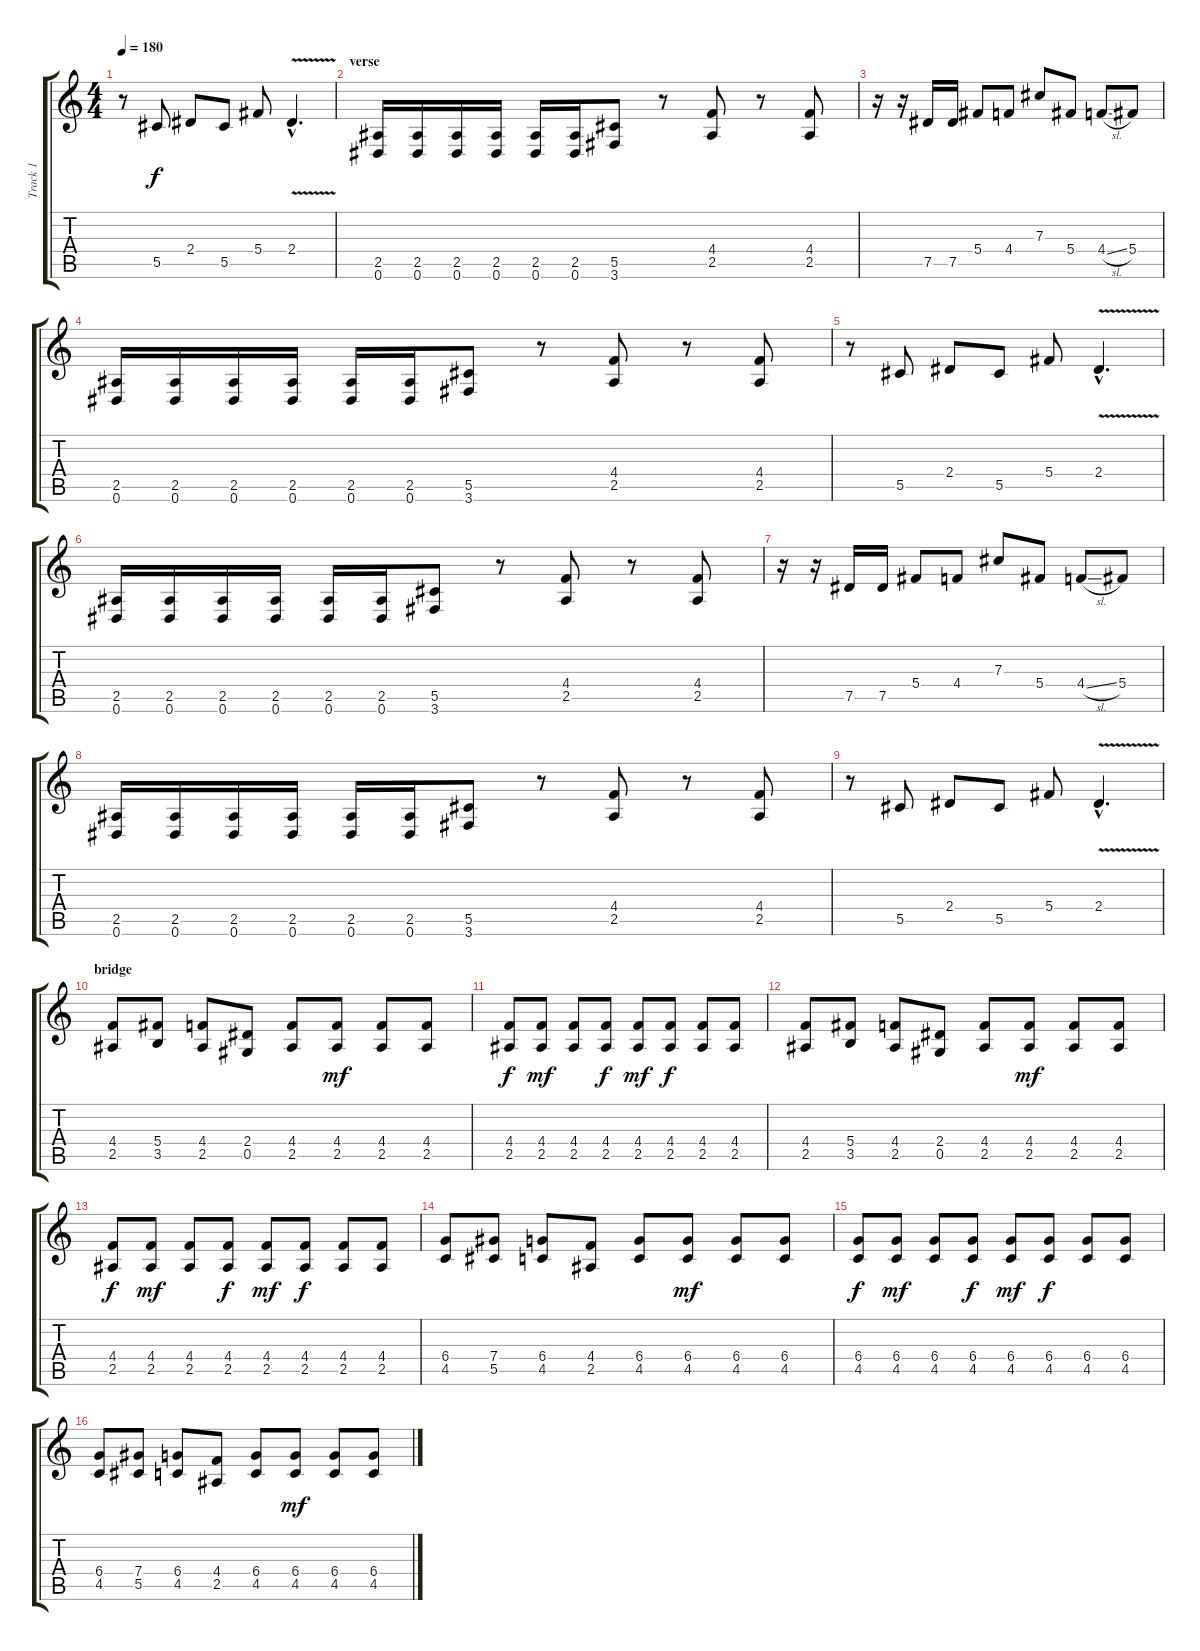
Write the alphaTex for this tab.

\track ("Track 1" "Track 1") {instrument overdrivenguitar}
\staff {score tabs}
\tuning (Eb4 Bb3 Gb3 Db3 Ab2 Eb2) {hide}
\ts (4 4)
\tempo 180
\clef g2
\ks c
r.8{dy f} 5.5.8 2.4.8 5.5.8 5.4.8 2.4{v hac}.4{d} |
\section ("" "verse")
(2.5 0.6).16 (2.5 0.6).16 (2.5 0.6).16 (2.5 0.6).16 (2.5 0.6).16 (2.5 0.6).16 (5.5 3.6).8 r.8 (4.4 2.5).8 r.8 (4.4 2.5).8 |
r.16 r.16 7.5.16 7.5.16 5.4.8 4.4.8 7.3.8 5.4.8 4.4{sl}.8 5.4.8 |
(2.5 0.6).16 (2.5 0.6).16 (2.5 0.6).16 (2.5 0.6).16 (2.5 0.6).16 (2.5 0.6).16 (5.5 3.6).8 r.8 (4.4 2.5).8 r.8 (4.4 2.5).8 |
r.8 5.5.8 2.4.8 5.5.8 5.4.8 2.4{v hac}.4{d} |
(2.5 0.6).16 (2.5 0.6).16 (2.5 0.6).16 (2.5 0.6).16 (2.5 0.6).16 (2.5 0.6).16 (5.5 3.6).8 r.8 (4.4 2.5).8 r.8 (4.4 2.5).8 |
r.16 r.16 7.5.16 7.5.16 5.4.8 4.4.8 7.3.8 5.4.8 4.4{sl}.8 5.4.8 |
(2.5 0.6).16 (2.5 0.6).16 (2.5 0.6).16 (2.5 0.6).16 (2.5 0.6).16 (2.5 0.6).16 (5.5 3.6).8 r.8 (4.4 2.5).8 r.8 (4.4 2.5).8 |
r.8 5.5.8 2.4.8 5.5.8 5.4.8 2.4{v hac}.4{d} |
\section ("" "bridge")
(4.4 2.5).8 (5.4 3.5).8 (4.4 2.5).8 (2.4 0.5).8 (4.4 2.5).8 (4.4 2.5).8{dy mf} (4.4 2.5).8 (4.4 2.5).8 |
(4.4 2.5).8{dy f} (4.4 2.5).8{dy mf} (4.4 2.5).8 (4.4 2.5).8{dy f} (4.4 2.5).8{dy mf} (4.4 2.5).8{dy f} (4.4 2.5).8 (4.4 2.5).8 |
(4.4 2.5).8 (5.4 3.5).8 (4.4 2.5).8 (2.4 0.5).8 (4.4 2.5).8 (4.4 2.5).8{dy mf} (4.4 2.5).8 (4.4 2.5).8 |
(4.4 2.5).8{dy f} (4.4 2.5).8{dy mf} (4.4 2.5).8 (4.4 2.5).8{dy f} (4.4 2.5).8{dy mf} (4.4 2.5).8{dy f} (4.4 2.5).8 (4.4 2.5).8 |
(6.4 4.5).8 (7.4 5.5).8 (6.4 4.5).8 (4.4 2.5).8 (6.4 4.5).8 (6.4 4.5).8{dy mf} (6.4 4.5).8 (6.4 4.5).8 |
(6.4 4.5).8{dy f} (6.4 4.5).8{dy mf} (6.4 4.5).8 (6.4 4.5).8{dy f} (6.4 4.5).8{dy mf} (6.4 4.5).8{dy f} (6.4 4.5).8 (6.4 4.5).8 |
(6.4 4.5).8 (7.4 5.5).8 (6.4 4.5).8 (4.4 2.5).8 (6.4 4.5).8 (6.4 4.5).8{dy mf} (6.4 4.5).8 (6.4 4.5).8
